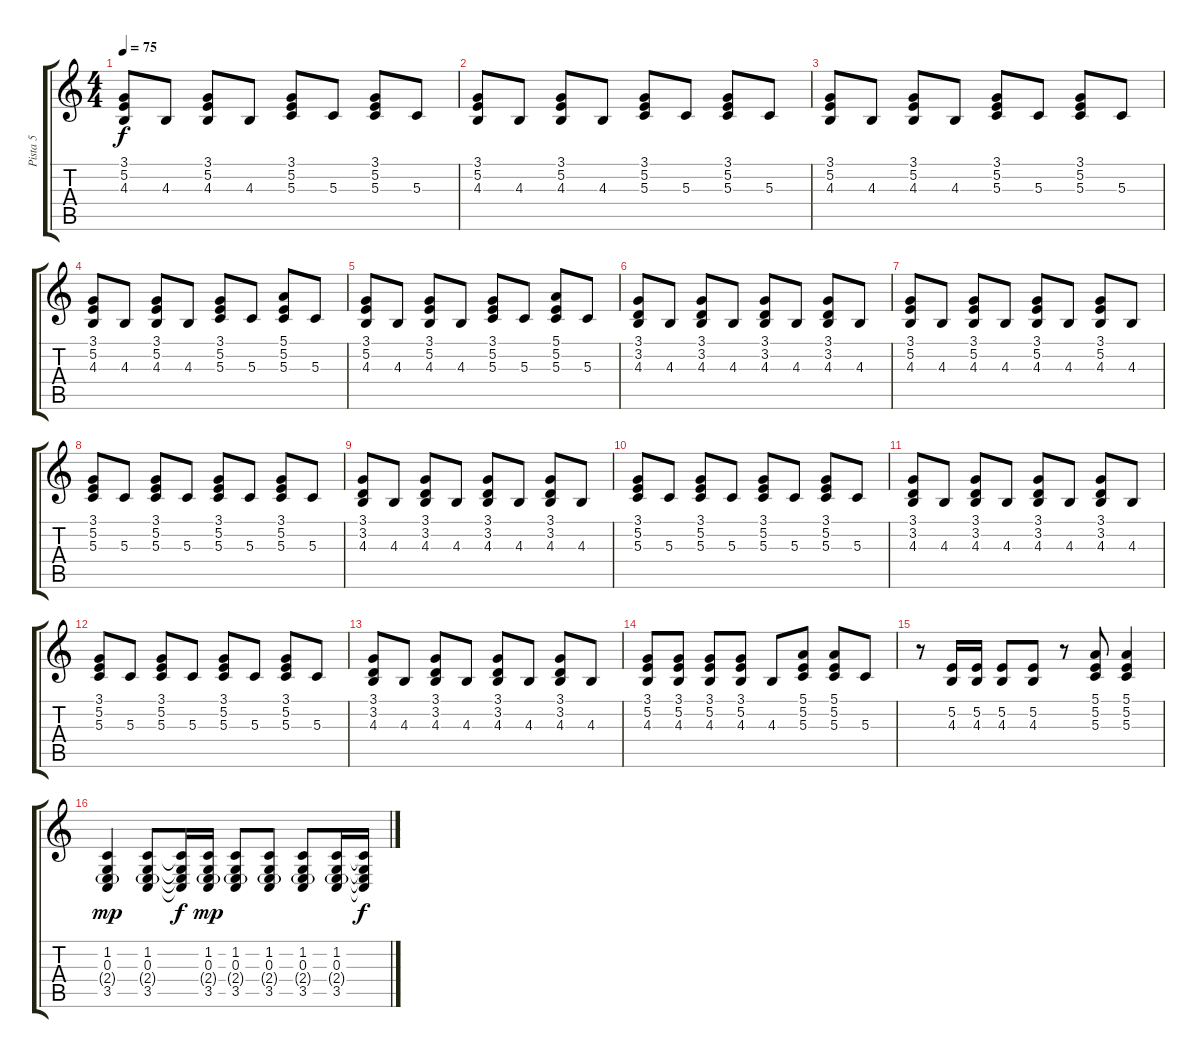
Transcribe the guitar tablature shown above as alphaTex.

\track ("Pista 5" "Pista 5") {instrument acousticgrandpiano}
\staff {score tabs}
\tuning (E4 B3 G3 D3 A2 E2) {hide}
\ts (4 4)
\tempo 75
\clef g2
\ks c
(3.1 5.2 4.3).8{dy f} 4.3.8 (3.1 5.2 4.3).8 4.3.8 (3.1 5.2 5.3).8 5.3.8 (3.1 5.2 5.3).8 5.3.8 |
(3.1 5.2 4.3).8 4.3.8 (3.1 5.2 4.3).8 4.3.8 (3.1 5.2 5.3).8 5.3.8 (3.1 5.2 5.3).8 5.3.8 |
(3.1 5.2 4.3).8 4.3.8 (3.1 5.2 4.3).8 4.3.8 (3.1 5.2 5.3).8 5.3.8 (3.1 5.2 5.3).8 5.3.8 |
(3.1 5.2 4.3).8 4.3.8 (3.1 5.2 4.3).8 4.3.8 (3.1 5.2 5.3).8 5.3.8 (5.1 5.2 5.3).8 5.3.8 |
(3.1 5.2 4.3).8 4.3.8 (3.1 5.2 4.3).8 4.3.8 (3.1 5.2 5.3).8 5.3.8 (5.1 5.2 5.3).8 5.3.8 |
(3.1 3.2 4.3).8 4.3.8 (3.1 3.2 4.3).8 4.3.8 (3.1 3.2 4.3).8 4.3.8 (3.1 3.2 4.3).8 4.3.8 |
(3.1 5.2 4.3).8 4.3.8 (3.1 5.2 4.3).8 4.3.8 (3.1 5.2 4.3).8 4.3.8 (3.1 5.2 4.3).8 4.3.8 |
(3.1 5.2 5.3).8 5.3.8 (3.1 5.2 5.3).8 5.3.8 (3.1 5.2 5.3).8 5.3.8 (3.1 5.2 5.3).8 5.3.8 |
(3.1 3.2 4.3).8 4.3.8 (3.1 3.2 4.3).8 4.3.8 (3.1 3.2 4.3).8 4.3.8 (3.1 3.2 4.3).8 4.3.8 |
(3.1 5.2 5.3).8 5.3.8 (3.1 5.2 5.3).8 5.3.8 (3.1 5.2 5.3).8 5.3.8 (3.1 5.2 5.3).8 5.3.8 |
(3.1 3.2 4.3).8 4.3.8 (3.1 3.2 4.3).8 4.3.8 (3.1 3.2 4.3).8 4.3.8 (3.1 3.2 4.3).8 4.3.8 |
(3.1 5.2 5.3).8 5.3.8 (3.1 5.2 5.3).8 5.3.8 (3.1 5.2 5.3).8 5.3.8 (3.1 5.2 5.3).8 5.3.8 |
(3.1 3.2 4.3).8 4.3.8 (3.1 3.2 4.3).8 4.3.8 (3.1 3.2 4.3).8 4.3.8 (3.1 3.2 4.3).8 4.3.8 |
(3.1 5.2 4.3).8 (3.1 5.2 4.3).8 (3.1 5.2 4.3).8 (3.1 5.2 4.3).8 4.3.8 (5.1 5.2 5.3).8 (5.1 5.2 5.3).8 5.3.8 |
r.8 (5.2 4.3).16 (5.2 4.3).16 (5.2 4.3).8 (5.2 4.3).8 r.8 (5.1 5.2 5.3).8 (5.1 5.2 5.3).4 |
(1.2 0.3 2.4{g} 3.5).4{dy mp} (1.2 0.3 2.4{g} 3.5).8 (1.2{t} 0.3{t} 2.4{t} 3.5{t}).16{dy f} (1.2 0.3 2.4{g} 3.5).16{dy mp} (1.2 0.3 2.4{g} 3.5).8 (1.2 0.3 2.4{g} 3.5).8 (1.2 0.3 2.4{g} 3.5).8 (1.2 0.3 2.4{g} 3.5).16 (1.2{t} 0.3{t} 2.4{t} 3.5{t}).16{dy f}
